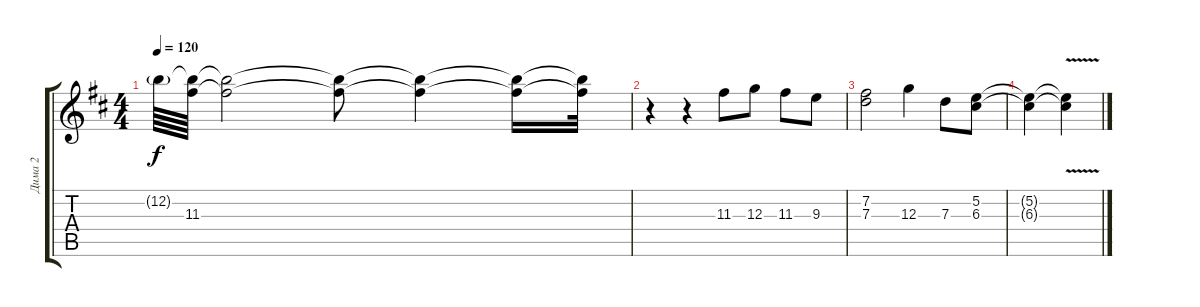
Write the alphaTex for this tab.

\track ("Дима 2" "Дима 2") {instrument acousticguitarnylon}
\staff {score tabs}
\tuning (E4 B3 G3 D3 A2 D2) {hide}
\ts (4 4)
\tempo 120
\clef g2
\ks bminor
12.2{g}.64{dy f} (12.2{t} 11.3).64 (12.2{t} 11.3{t}).2 (12.2{t} 11.3{t}).8 (12.2{t} 11.3{t}).4 (12.2{t} 11.3{t}).16 (12.2{t} 11.3{t}).32 |
r.4 r.4 11.3.8 12.3.8 11.3.8 9.3.8 |
(7.2 7.3).2 12.3.4 7.3.8 (5.2 6.3).8 |
(5.2{t} 6.3{t}).4 (5.2{v t} 6.3{v t}).4
